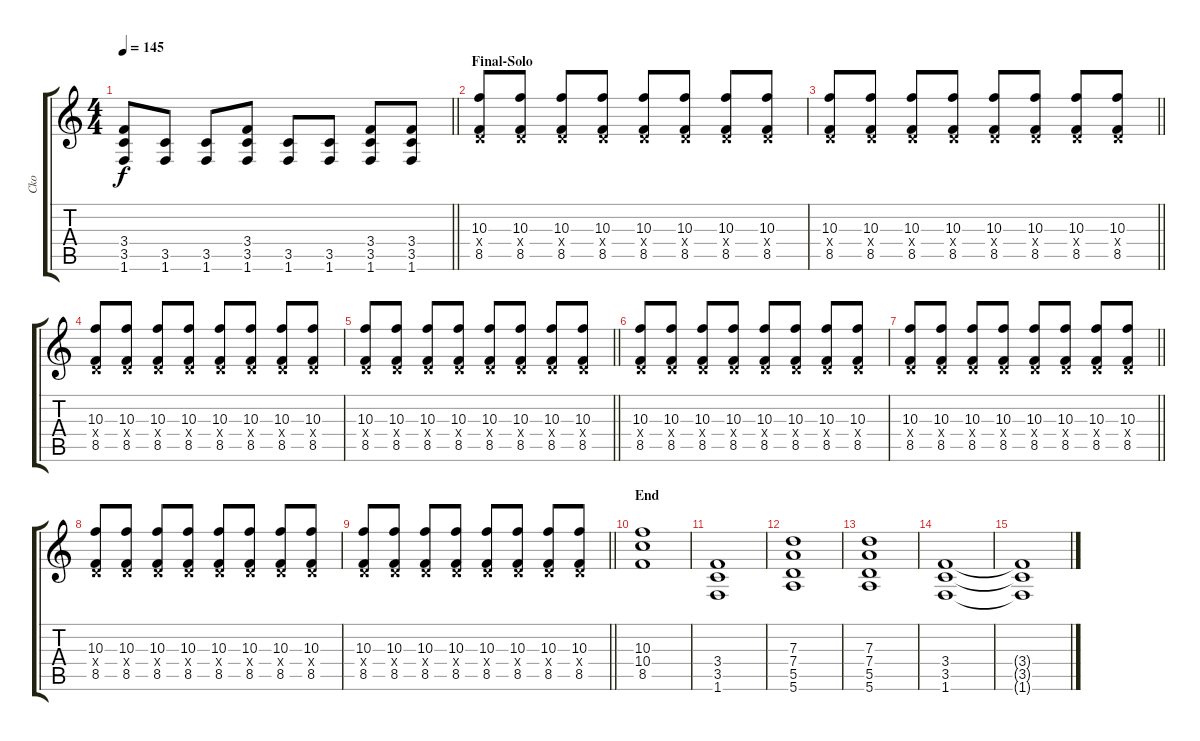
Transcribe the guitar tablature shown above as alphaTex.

\track ("Cko" "Cko") {instrument distortionguitar}
\staff {score tabs}
\tuning (E4 B3 G3 D3 A2 E2) {hide}
\ts (4 4)
\tempo 145
\clef g2
\barLineRight lightlight
\ks c
(3.4 3.5 1.6).8{dy f} (3.5 1.6).8 (3.5 1.6).8 (3.4 3.5 1.6).8 (3.5 1.6).8 (3.5 1.6).8 (3.4 3.5 1.6).8 (3.4 3.5 1.6).8 |
\section ("" "Final-Solo")
(10.3 0.4{x} 8.5).8 (10.3 0.4{x} 8.5).8 (10.3 0.4{x} 8.5).8 (10.3 0.4{x} 8.5).8 (10.3 0.4{x} 8.5).8 (10.3 0.4{x} 8.5).8 (10.3 0.4{x} 8.5).8 (10.3 0.4{x} 8.5).8 |
\barLineRight lightlight
(10.3 0.4{x} 8.5).8 (10.3 0.4{x} 8.5).8 (10.3 0.4{x} 8.5).8 (10.3 0.4{x} 8.5).8 (10.3 0.4{x} 8.5).8 (10.3 0.4{x} 8.5).8 (10.3 0.4{x} 8.5).8 (10.3 0.4{x} 8.5).8 |
(10.3 0.4{x} 8.5).8 (10.3 0.4{x} 8.5).8 (10.3 0.4{x} 8.5).8 (10.3 0.4{x} 8.5).8 (10.3 0.4{x} 8.5).8 (10.3 0.4{x} 8.5).8 (10.3 0.4{x} 8.5).8 (10.3 0.4{x} 8.5).8 |
\barLineRight lightlight
(10.3 0.4{x} 8.5).8 (10.3 0.4{x} 8.5).8 (10.3 0.4{x} 8.5).8 (10.3 0.4{x} 8.5).8 (10.3 0.4{x} 8.5).8 (10.3 0.4{x} 8.5).8 (10.3 0.4{x} 8.5).8 (10.3 0.4{x} 8.5).8 |
(10.3 0.4{x} 8.5).8 (10.3 0.4{x} 8.5).8 (10.3 0.4{x} 8.5).8 (10.3 0.4{x} 8.5).8 (10.3 0.4{x} 8.5).8 (10.3 0.4{x} 8.5).8 (10.3 0.4{x} 8.5).8 (10.3 0.4{x} 8.5).8 |
\barLineRight lightlight
(10.3 0.4{x} 8.5).8 (10.3 0.4{x} 8.5).8 (10.3 0.4{x} 8.5).8 (10.3 0.4{x} 8.5).8 (10.3 0.4{x} 8.5).8 (10.3 0.4{x} 8.5).8 (10.3 0.4{x} 8.5).8 (10.3 0.4{x} 8.5).8 |
(10.3 0.4{x} 8.5).8 (10.3 0.4{x} 8.5).8 (10.3 0.4{x} 8.5).8 (10.3 0.4{x} 8.5).8 (10.3 0.4{x} 8.5).8 (10.3 0.4{x} 8.5).8 (10.3 0.4{x} 8.5).8 (10.3 0.4{x} 8.5).8 |
\barLineRight lightlight
(10.3 0.4{x} 8.5).8 (10.3 0.4{x} 8.5).8 (10.3 0.4{x} 8.5).8 (10.3 0.4{x} 8.5).8 (10.3 0.4{x} 8.5).8 (10.3 0.4{x} 8.5).8 (10.3 0.4{x} 8.5).8 (10.3 0.4{x} 8.5).8 |
\section ("" "End")
(10.3 10.4 8.5).1 |
(3.4 3.5 1.6).1 |
(7.3 7.4 5.5 5.6).1 |
(7.3 7.4 5.5 5.6).1 |
(3.4 3.5 1.6).1 |
(3.4{t} 3.5{t} 1.6{t}).1
